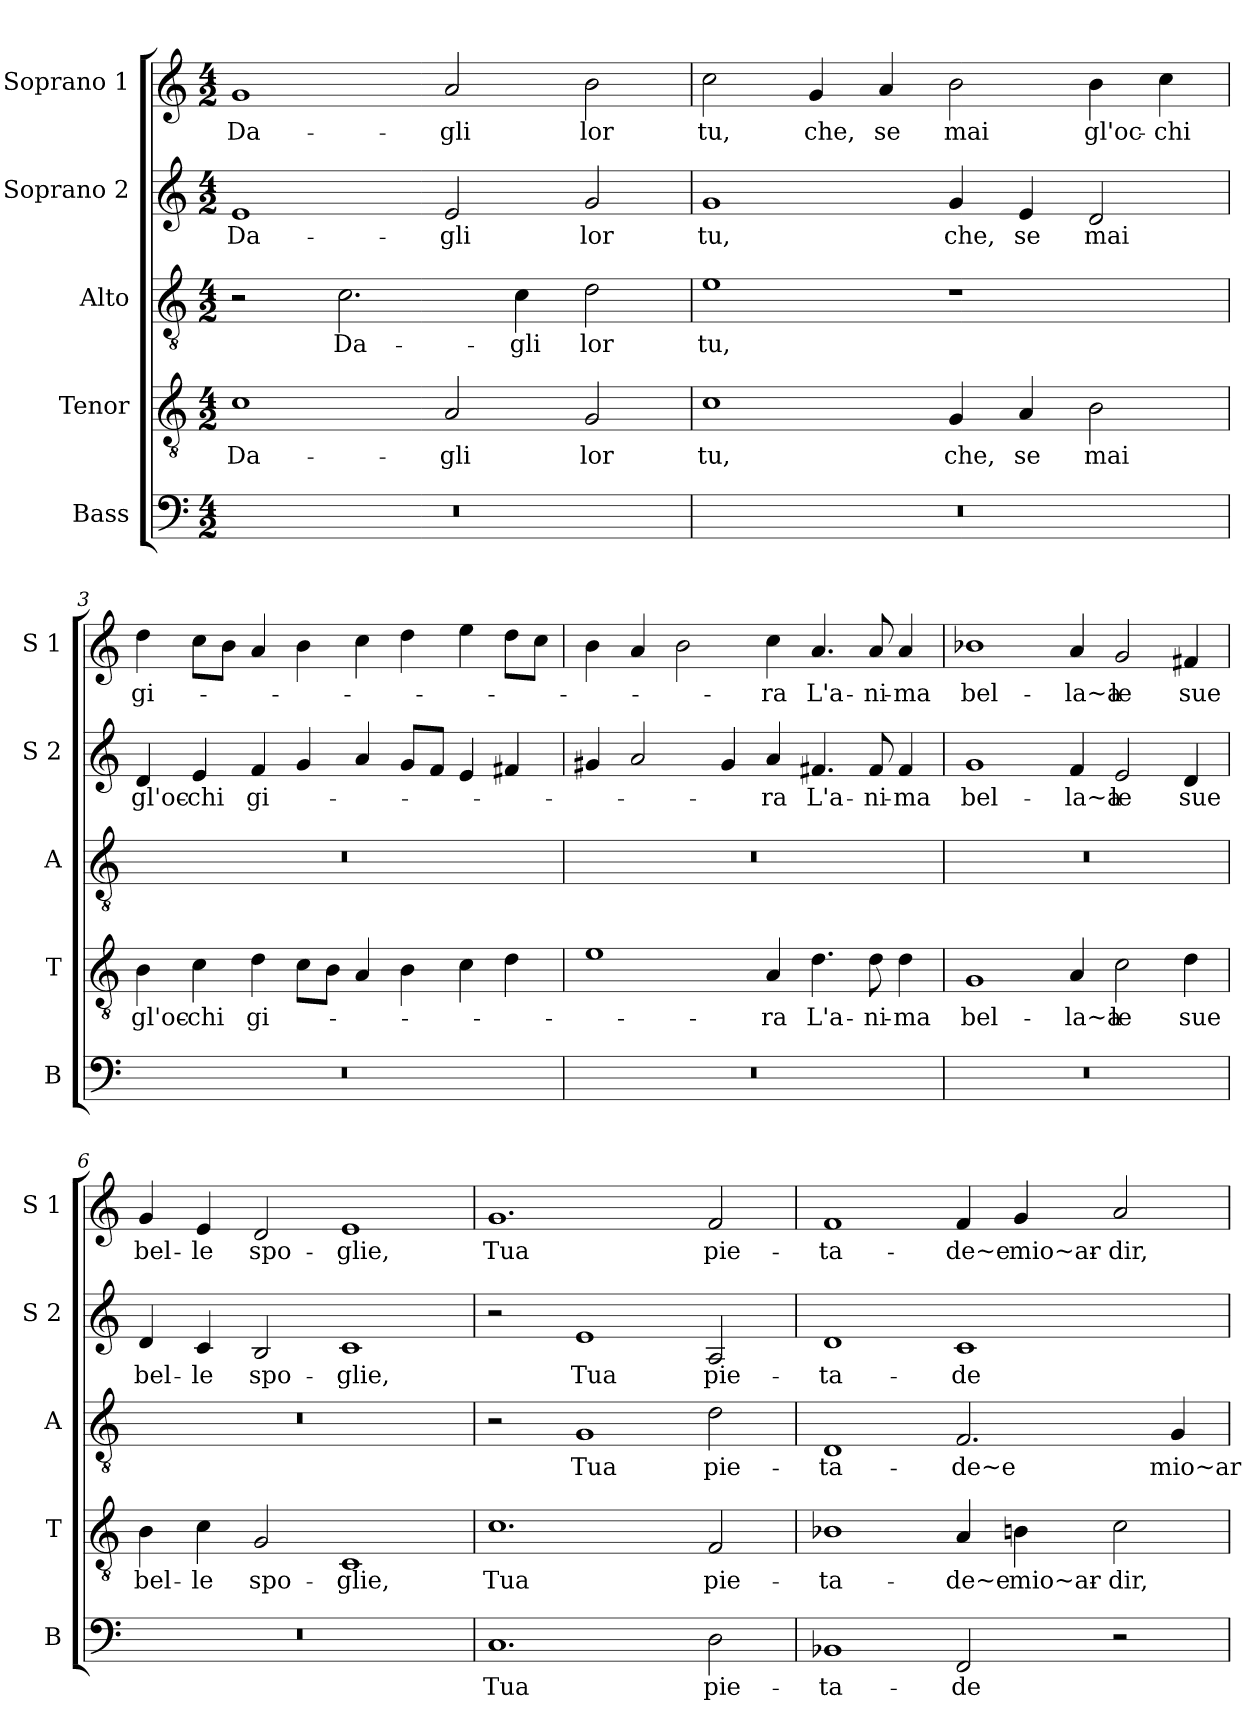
**kern	**text	**kern	**text	**kern	**text	**kern	**text	**kern	**text
*part5	*part5	*part4	*part4	*part3	*part3	*part2	*part2	*part1	*part1
*staff5	*staff5	*staff4	*staff4	*staff3	*staff3	*staff2	*staff2	*staff1	*staff1
*I"Bass	*	*I"Tenor	*	*I"Alto	*	*I"Soprano 2	*	*I"Soprano 1	*
*I'B	*	*I'T	*	*I'A	*	*I'S 2	*	*I'S 1	*
*clefF4	*	*clefGv2	*	*clefGv2	*	*clefG2	*	*clefG2	*
*k[]	*	*k[]	*	*k[]	*	*k[]	*	*k[]	*
*C:	*	*C:	*	*C:	*	*C:	*	*C:	*
*M4/2	*	*M4/2	*	*M4/2	*	*M4/2	*	*M4/2	*
=1	=1	=1	=1	=1	=1	=1	=1	=1	=1
0r	.	1c	Da-	2r	.	1e	Da-	1g	Da-
.	.	.	.	2.c\	Da-	.	.	.	.
.	.	2A/	-gli	.	.	2e/	-gli	2a/	-gli
.	.	.	.	4c\	-gli	.	.	.	.
.	.	2G/	lor	2d\	lor	2g/	lor	2b\	lor
=2	=2	=2	=2	=2	=2	=2	=2	=2	=2
0r	.	1c	tu,	1e	tu,	1g	tu,	2cc\	tu,
.	.	.	.	.	.	.	.	4g/	che,
.	.	.	.	.	.	.	.	4a/	se
.	.	4G/	che,	1r	.	4g/	che,	2b\	mai
.	.	4A/	se	.	.	4e/	se	.	.
.	.	2B\	mai	.	.	2d/	mai	4b\	gl'oc-
.	.	.	.	.	.	.	.	4cc\	-chi
=3	=3	=3	=3	=3	=3	=3	=3	=3	=3
0r	.	4B\	gl'oc-	0r	.	4d/	gl'oc-	4dd\	gi-
.	.	4c\	-chi	.	.	4e/	-chi	8cc\L	.
.	.	.	.	.	.	.	.	8b\J	.
.	.	4d\	gi-	.	.	4f/	gi-	4a/	.
.	.	8c\L	.	.	.	4g/	.	4b\	.
.	.	8B\J	.	.	.	.	.	.	.
.	.	4A/	.	.	.	4a/	.	4cc\	.
.	.	4B\	.	.	.	8g/L	.	4dd\	.
.	.	.	.	.	.	8f/J	.	.	.
.	.	4c\	.	.	.	4e/	.	4ee\	.
.	.	4d\	.	.	.	4f#X/	.	8dd\L	.
.	.	.	.	.	.	.	.	8cc\J	.
=4	=4	=4	=4	=4	=4	=4	=4	=4	=4
0r	.	1e	.	0r	.	4g#X/	.	4b\	.
.	.	.	.	.	.	2a/	.	4a/	.
.	.	.	.	.	.	.	.	2b\	.
.	.	.	.	.	.	4g#/	.	.	.
.	.	4A/	-ra	.	.	4a/	-ra	4cc\	-ra
.	.	4.d\	L'a-	.	.	4.f#X/	L'a-	4.a/	L'a-
.	.	8d\	-ni-	.	.	8f#/	-ni-	8a/	-ni-
.	.	4d\	-ma	.	.	4f#/	-ma	4a/	-ma
!!LO:LB:g=z
=5	=5	=5	=5	=5	=5	=5	=5	=5	=5
0r	.	1G	bel-	0r	.	1g	bel-	1b-X	bel-
.	.	4A/	-la~a	.	.	4f/	-la~a	4a/	-la~a
.	.	2c\	le	.	.	2e/	le	2g/	le
.	.	4d\	sue	.	.	4d/	sue	4f#X/	sue
=6	=6	=6	=6	=6	=6	=6	=6	=6	=6
0r	.	4B\	bel-	0r	.	4d/	bel-	4g/	bel-
.	.	4c\	-le	.	.	4c/	-le	4e/	-le
.	.	2G/	spo-	.	.	2B/	spo-	2d/	spo-
.	.	1C	-glie,	.	.	1c	-glie,	1e	-glie,
=7	=7	=7	=7	=7	=7	=7	=7	=7	=7
1.C	Tua	1.c	Tua	2r	.	2r	.	1.g	Tua
.	.	.	.	1G	Tua	1e	Tua	.	.
2D\	pie-	2F/	pie-	2d\	pie-	2A/	pie-	2f/	pie-
=8	=8	=8	=8	=8	=8	=8	=8	=8	=8
1BB-X	-ta-	1B-X	-ta-	1D	-ta-	1d	-ta-	1f	-ta-
2FF/	-de	4A/	-de~e	2.F/	-de~e	1c	-de	4f/	-de~e
.	.	4Bn\	mio~ar-	.	.	.	.	4g/	mio~ar-
2r	.	2c\	-dir,	.	.	.	.	2a/	-dir,
.	.	.	.	4G/	mio~ar-	.	.	.	.
=	=	=	=	=	=	=	=	=	=
*-	*-	*-	*-	*-	*-	*-	*-	*-	*-
